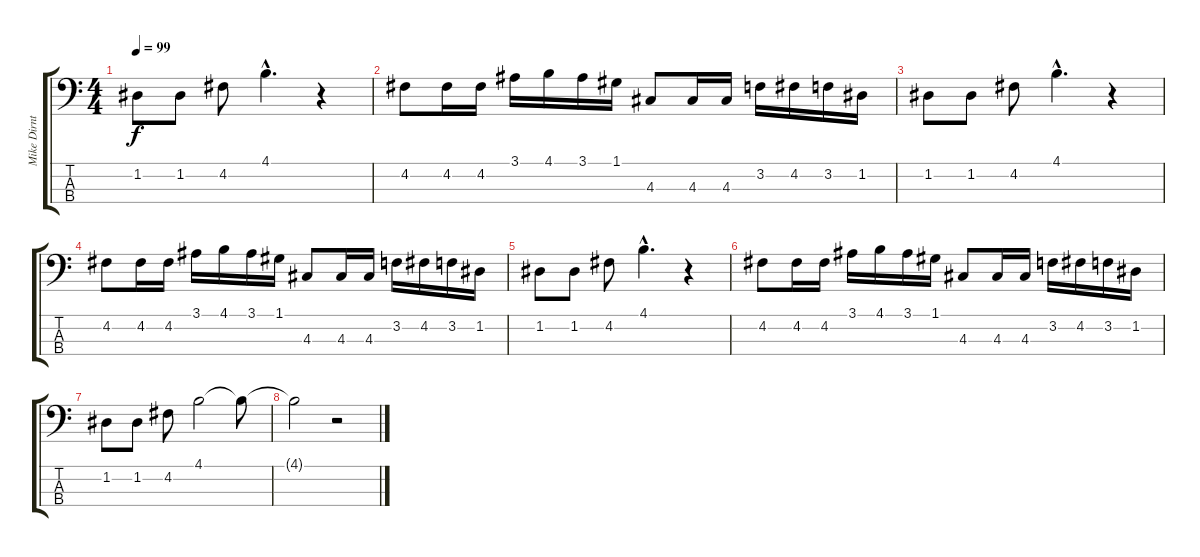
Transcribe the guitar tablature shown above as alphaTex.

\track ("Mike Dirnt" "Mike Dirnt") {instrument electricbasspick}
\staff {score tabs}
\tuning (G2 D2 A1 E1) {hide}
\ts (4 4)
\tempo 99
\clef f4
\ks c
1.2.8{dy f} 1.2.8 4.2.8 4.1{hac}.4{d} r.4 |
4.2.8 4.2.16 4.2.16 3.1.16 4.1.16 3.1.16 1.1.16 4.3.8 4.3.16 4.3.16 3.2.16 4.2.16 3.2.16 1.2.16 |
1.2.8 1.2.8 4.2.8 4.1{hac}.4{d} r.4 |
4.2.8 4.2.16 4.2.16 3.1.16 4.1.16 3.1.16 1.1.16 4.3.8 4.3.16 4.3.16 3.2.16 4.2.16 3.2.16 1.2.16 |
1.2.8 1.2.8 4.2.8 4.1{hac}.4{d} r.4 |
4.2.8 4.2.16 4.2.16 3.1.16 4.1.16 3.1.16 1.1.16 4.3.8 4.3.16 4.3.16 3.2.16 4.2.16 3.2.16 1.2.16 |
1.2.8 1.2.8 4.2.8 4.1.2 4.1{t}.8 |
4.1{t}.2 r.2
